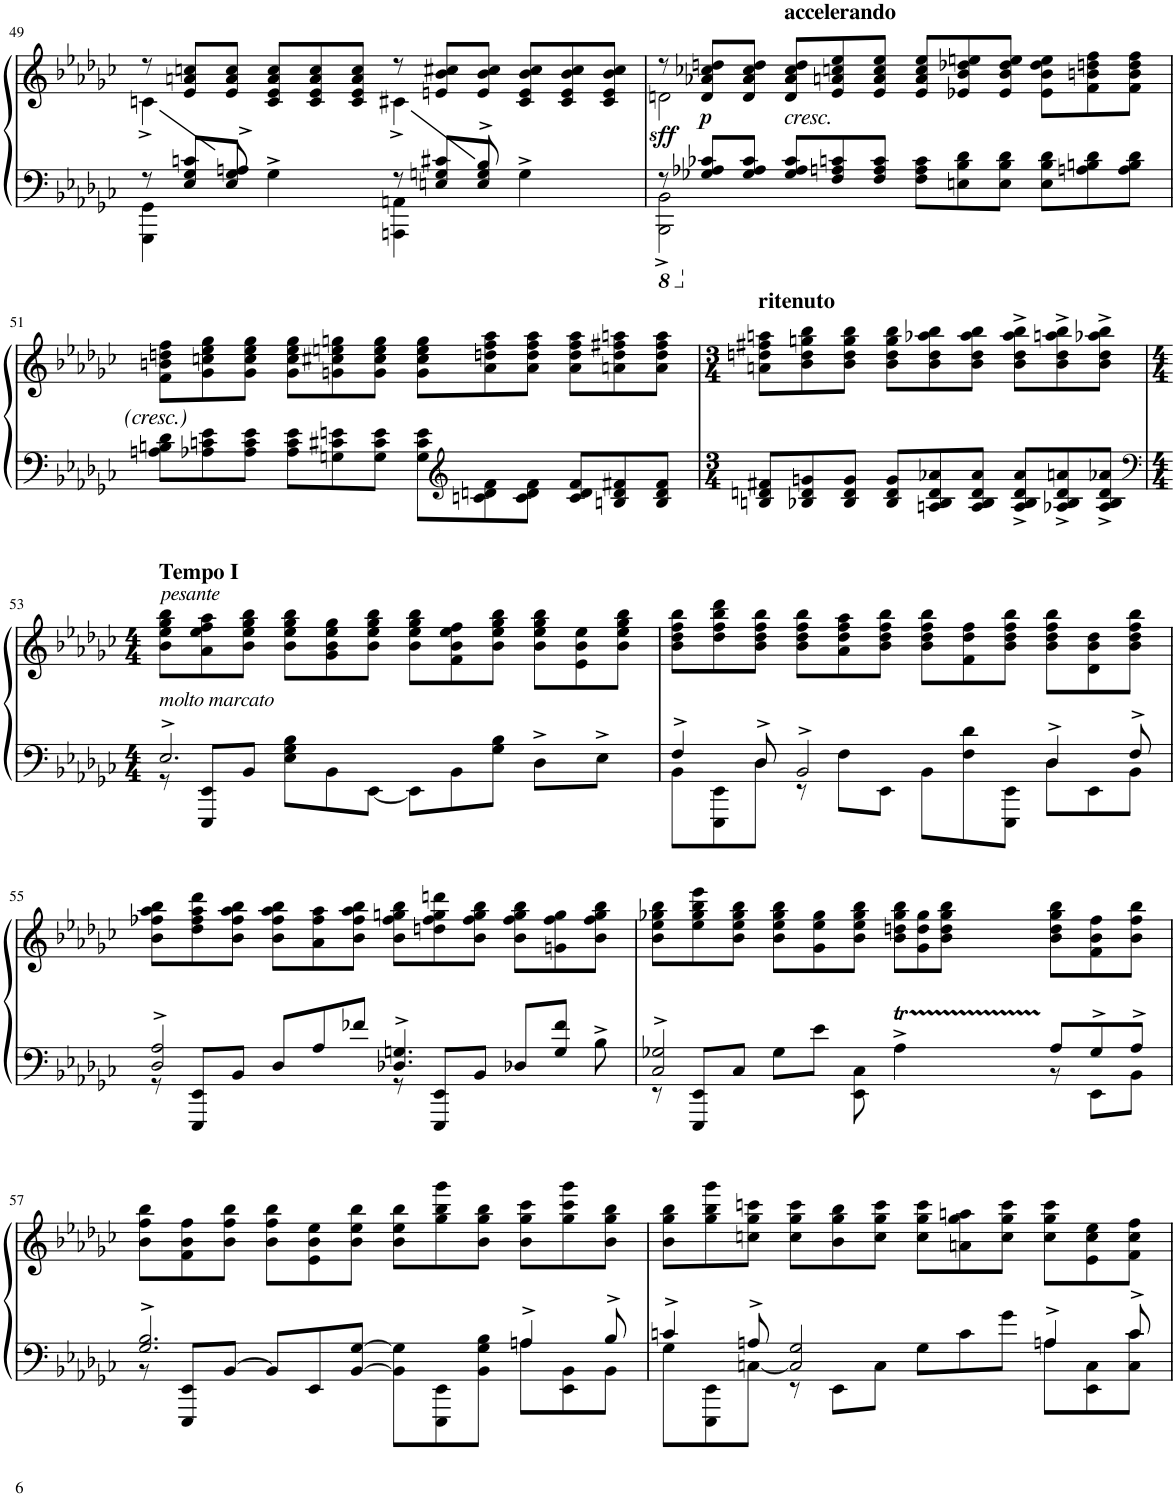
**kern	**kern	**dynam
*part1	*part1	*part1
*staff2	*staff1	*staff1/2
*I"Piano	*	*
*I'Pno.	*	*
!!LO:PB:g=z
*clefF4	*clefG2	*
*k[b-e-a-d-g-c-]	*k[b-e-a-d-g-c-]	*
*M4/4	*M4/4	*
=49	=49	=49
*^	*^	*
*	*^	*	*	*
12r	4GGG-\ 4GG-\	12ryy	12r	6cn^\	.
12ryy	.	12E-/ 12G-/ 12cn/L	12e-/ 12an/ 12ccn/L	.	.
12An^/	.	12E-/ 12G-/J	12e-/ 12a/ 12cc/J	12ryy	.
*	*	*	*Xbrackettup	*	*
4G-^\	4ryy	4ryy	12c/ 12e-/ 12a/ 12cc/L	4ryy	.
.	.	.	12c/ 12e-/ 12a/ 12cc/	.	.
.	.	.	12c/ 12e-/ 12a/ 12cc/J	.	.
*	*	*	*brackettup	*	*
12r	4AAAn\ 4AAn\	12ryy	12r;<	6c#X^\	.
12ryy	.	12En/ 12Gn/ 12c#X/L	12en/ 12b-/ 12cc#X/L	.	.
12B-^/	.	12E/ 12G/J	12e/ 12b-/ 12cc#/J	12ryy	.
*	*	*	*Xbrackettup	*	*
4G^\	4ryy	4ryy	12c#/ 12e/ 12b-/ 12cc#/L	4ryy	.
.	.	.	12c#/ 12e/ 12b-/ 12cc#/	.	.
.	.	.	12c#/;< 12e/;< 12b-/;< 12cc#/;<J	.	.
*v	*v	*v	*	*	*
=50	=50	=50	=50
*8ba	*	*	*
*^	*	*	*
*	*	*brackettup	*	*
!	!	!	!	!LO:DY:b
12r	2BBBB-\^ 2BBB-\^	12r;<	2dn\	other-dynamics
!	!	!	!	!LO:DY:b
12G-X/ 12A-X/ 12c-X/L	.	12d/;< 12a-X/;< 12cc-X/;< 12ddn/;<L	.	p
12G-/ 12A-/ 12c-/J	.	12d/;< 12a-/;< 12cc-/;< 12dd/;<J	.	.
*	*	*Xbrackettup	*	*
!	!	!LO:TX:a:B:t=accelerando	!	!
!	!	!LO:TX:b:i:t=cresc.	!	!
12G-/ 12A-/ 12c-/L	.	12d/;< 12a-/;< 12cc-/;< 12dd/;<L	.	.
12F/ 12An/ 12cn/	.	12e-/;< 12an/;< 12ccn/;< 12ee-/;<	.	.
12F/ 12A/ 12c/J	.	12e-/;< 12a/;< 12cc/;< 12ee-/;<J	.	.
*X8ba	*	*	*	*
*Xbrackettup	*	*	*	*
12F\ 12A\ 12c\L	2ryy	12e-/;< 12a/;< 12cc/;< 12ee-/;<L	2ryy	.
12En\ 12B-\ 12d-\	.	12e-X/;< 12b-/;< 12dd-X/;< 12een/;<	.	.
12E\ 12B-\ 12d-\J	.	12e-/;< 12b-/;< 12dd-/;< 12ee/;<J	.	.
12E\ 12B-\ 12d-\L	.	12e-\;< 12b-\;< 12dd-\;< 12ee\;<L	.	.
12An\ 12Bn\ 12d-\	.	12f\;< 12bn\;< 12ddn\;< 12ff\;<	.	.
12A\ 12B\ 12d-\J	.	12f\;< 12b\;< 12dd\;< 12ff\;<J	.	.
*v	*v	*	*	*
*	*v	*v	*
!!LO:LB:g=z
=51	=51	=51
12An\ 12Bn\ 12d-\L	12f\;< 12bn\;< 12ddn\;< 12ff\;<L	.
12A-X\ 12cn\ 12e-\	12g-\;< 12ccn\;< 12ee-\;< 12gg-\;<	.
12A-\ 12c\ 12e-\J	12g-\;< 12cc\;< 12ee-\;< 12gg-\;<J	.
12A-\ 12c\ 12e-\L	12g-\;< 12cc\;< 12ee-\;< 12gg-\;<L	.
12Gn\ 12c#X\ 12en\	12gn\ 12cc#X\ 12een\ 12ggn\	.
12G\ 12c#\ 12e\J	12g\ 12cc#\ 12ee\ 12gg\J	.
12G\ 12c#\ 12e\L	12g\ 12cc#\ 12ee\ 12gg\L	.
*clefG2	*	*
12cn\ 12dn\ 12f\	12a-\;< 12ddn\;< 12ff\;< 12aa-\;<	.
12c\ 12d\ 12f\J	12a-\;< 12dd\;< 12ff\;< 12aa-\;<J	.
12c/ 12d/ 12f/L	12a-\;< 12dd\;< 12ff\;< 12aa-\;<L	.
12Bn/ 12d/ 12f#X/	12an\;< 12dd\;< 12ff#X\;< 12aan\;<	.
12B/ 12d/ 12f#/J	12a\;< 12dd\;< 12ff#\;< 12aa\;<J	.
=52	=52	=52
*M3/4	*M3/4	*
!	!LO:TX:a:B:t=ritenuto	!
12Bn/ 12dn/ 12f#X/L	12an\;< 12ddn\;< 12ff#X\;< 12aan\;<L	.
12B-X/ 12d/ 12gn/	12b-\;< 12dd\;< 12ggn\;< 12bb-\;<	.
12B-/ 12d/ 12g/J	12b-\;< 12dd\;< 12gg\;< 12bb-\;<J	.
12B-/ 12d/ 12g/L	12b-\;< 12dd\;< 12gg\;< 12bb-\;<L	.
12An/ 12B-/ 12d/ 12a-X/	12b-\;< 12dd\;< 12aa-X\;< 12bb-\;<	.
12A/ 12B-/ 12d/ 12a-/J	12b-\;< 12dd\;< 12aa-\;< 12bb-\;<J	.
12A/^ 12B-/^ 12d/^ 12a-/^L	12b-\^ 12dd\^ 12aa-\^ 12bb-\^L	.
12A-X/^ 12B-/^ 12d/^ 12an/^	12b-\^ 12dd\^ 12aan\^ 12bb-\^	.
12A-/^ 12B-/^ 12d/^ 12a-X/^J	12b-\^ 12dd\^ 12aa-X\^ 12bb-\^J	.
!!LO:LB:g=z
=53	=53	=53
*clefF4	*	*
*M4/4	*M4/4	*
*^	*	*
*	*brackettup	*	*
!	!	!LO:TX:a:B:t=Tempo I	!
!	!	!LO:TX:a:i:t=pesante	!
!	!	!LO:TX:b:i:t=molto marcato	!
2.E-^/	12r	12b-\;< 12ee-\;< 12gg-\;< 12bb-\;<L	.
.	12EEE-/ 12EE-/L	12a-\;< 12ee-\;< 12ff\;< 12aa-\;<	.
.	12BB-/J	12b-\ 12ee-\ 12gg-\ 12bb-\J	.
*	*Xbrackettup	*	*
.	12E-\ 12G-\ 12B-\L	12b-\ 12ee-\ 12gg-\ 12bb-\L	.
.	12BB-\	12g-\ 12b-\ 12ee-\ 12gg-\	.
.	[12EE-\J	12b-\ 12ee-\ 12gg-\ 12bb-\J	.
.	12EE-\L]	12b-\ 12ee-\ 12gg-\ 12bb-\L	.
.	12BB-\	12f\ 12b-\ 12ee-\ 12ff\	.
.	12G-\ 12B-\J	12b-\ 12ee-\ 12gg-\ 12bb-\J	.
8D-^>\L	4ryy	12b-\ 12ee-\ 12gg-\ 12bb-\L	.
.	.	12e-\ 12b-\ 12ee-\	.
8E-^>\J	.	.	.
.	.	12b-\ 12ee-\ 12gg-\ 12bb-\J	.
=54	=54	=54	=54
*brackettup	*Xbrackettup	*	*
6F^/	12BB-\L	12b-\ 12dd-\ 12ff\ 12bb-\L	.
.	12EEE-\ 12EE-\	12dd-\ 12ff\ 12bb-\ 12ddd-\	.
12D-^/	12D-\J	12b-\ 12dd-\ 12ff\ 12bb-\J	.
*	*brackettup	*	*
2BB-^/	12r	12b-\ 12dd-\ 12ff\ 12bb-\L	.
.	12F\L	12a-\;< 12dd-\;< 12ff\;< 12aa-\;<	.
.	12EE-\J	12b-\ 12dd-\ 12ff\ 12bb-\J	.
*	*Xbrackettup	*	*
.	12BB-\L	12b-\ 12dd-\ 12ff\ 12bb-\L	.
.	12F\ 12d-\	12f\ 12dd-\ 12ff\	.
.	12EEE-\ 12EE-\J	12b-\ 12dd-\ 12ff\ 12bb-\J	.
*brackettup	*Xbrackettup	*	*
6D-^/	12D-\L	12b-\ 12dd-\ 12ff\ 12bb-\L	.
.	12EE-\	12d-\ 12b-\ 12dd-\	.
12F^/	12BB-\J	12b-\ 12dd-\ 12ff\ 12bb-\J	.
!!LO:LB:g=z
=55	=55	=55	=55
*	*brackettup	*	*
2D-/^ 2A-/^	12r	12b-\;< 12ff-X\;< 12aa-\;< 12bb-\;<L	.
.	12EEE-/ 12EE-/L	12dd-\;< 12ff-\;< 12aa-\;< 12ddd-\;<	.
.	12BB-/J	12b-\ 12ff-\ 12aa-\ 12bb-\J	.
*	*Xbrackettup	*	*
.	12D-/L	12b-\ 12ff-\ 12aa-\ 12bb-\L	.
.	12A-/	12a-\ 12ff-\ 12aa-\	.
.	12f-X/J	12b-\ 12ff-\ 12aa-\ 12bb-\J	.
*	*brackettup	*	*
4.D-X/^ 4.Gn/^	12r	12b-\;< 12ff-\;< 12ggn\;< 12bb-\;<L	.
.	12EEE-/ 12EE-/L	12ddn\;< 12ff-\;< 12gg\;< 12dddn\;<	.
.	12BB-/J	12b-\ 12ff-\ 12gg\ 12bb-\J	.
.	12D-X/L	12b-\ 12ff-\ 12gg\ 12bb-\L	.
.	12G/ 12f-/J	12gn\ 12ff-\ 12gg\	.
8ryy	.	.	.
.	12B-^>\	12b-\ 12ff-\ 12gg\ 12bb-\J	.
=56	=56	=56	=56
2C-/^ 2G-X/^	12r	12b-\;< 12ee-\;< 12gg-X\;< 12bb-\;<L	.
.	12EEE-/ 12EE-/L	12ee-\;< 12gg-\;< 12bb-\;< 12eee-\;<	.
.	12C-/J	12b-\ 12ee-\ 12gg-\ 12bb-\J	.
.	12G-\L	12b-\ 12ee-\ 12gg-\ 12bb-\L	.
.	12e-\J	12g-\ 12ee-\ 12gg-\	.
.	12EE-\ 12C-\	12b-\;< 12ee-\;< 12gg-\;< 12bb-\;<J	.
4A-T^>\	4ryy	12b-\ 12ddn\ 12gg-\ 12bb-\L	.
.	.	12g-\ 12dd\ 12gg-\	.
.	.	12b-\ 12dd\ 12gg-\ 12bb-\J	.
*Xbrackettup	*brackettup	*	*
12A-^/L	12r	12b-\ 12dd\ 12gg-\ 12bb-\L	.
12G-^/	12EE-\L	12f\ 12b-\ 12ff\	.
12A-^/J	12BB-\J	12b-\ 12ff\ 12bb-\J	.
!!LO:LB:g=z
=57	=57	=57	=57
2.G-/^ 2.B-/^	12r	12b-\ 12ff\ 12bb-\L	.
.	12EEE-/ 12EE-/L	12f\ 12b-\ 12ff\	.
.	[12BB-/J	12b-\ 12ff\ 12bb-\J	.
.	12BB-/L]	12b-\ 12ff\ 12bb-\L	.
.	12EE-/	12e-\ 12b-\ 12ee-\	.
.	[12BB-/ [12G-/J	12b-\ 12ee-\ 12bb-\J	.
.	12BB-\] 12G-\]L	12b-\ 12ee-\ 12bb-\L	.
.	12EEE-\ 12EE-\	12gg-\ 12bb-\ 12ggg-\	.
.	12BB-\ 12G-\ 12B-\J	12b-\ 12gg-\ 12bb-\J	.
*	*Xbrackettup	*	*
6An^/	12A\L	12b-\ 12gg-\ 12ccc-\L	.
.	12EE-\ 12BB-\	12gg-\ 12ccc-\ 12ggg-\	.
12B-^/	12BB-\J	12b-\ 12gg-\ 12bb-\J	.
=58	=58	=58	=58
*brackettup	*Xbrackettup	*	*
6cn^/	12G-\L	12b-\ 12gg-\ 12bb-\L	.
.	12EEE-\ 12EE-\	12gg-\ 12bb-\ 12ggg-\	.
12An^/	[12Cn\J	12ccn\ 12gg-\ 12cccn\J	.
*	*brackettup	*	*
2C/]^ 2G-/^	12r	12cc\ 12gg-\ 12ccc\L	.
.	12EE-\L	12b-\ 12gg-\ 12bb-\	.
.	12C\J	12cc\ 12gg-\ 12ccc\J	.
*	*Xbrackettup	*	*
.	12G-\L	12cc\ 12gg-\ 12ccc\L	.
.	12c\	12an\ 12gg-\ 12aan\	.
.	12g-\J	12cc\ 12gg-\ 12ccc\J	.
*brackettup	*Xbrackettup	*	*
6An^/	12A\L	12cc\ 12gg-\ 12ccc\L	.
.	12EE-\ 12C\	12e-\ 12cc\ 12ee-\	.
12c^/	12C\ 12c\J	12f\ 12cc\ 12ff\J	.
*v	*v	*	*
=	=	=
*-	*-	*-
